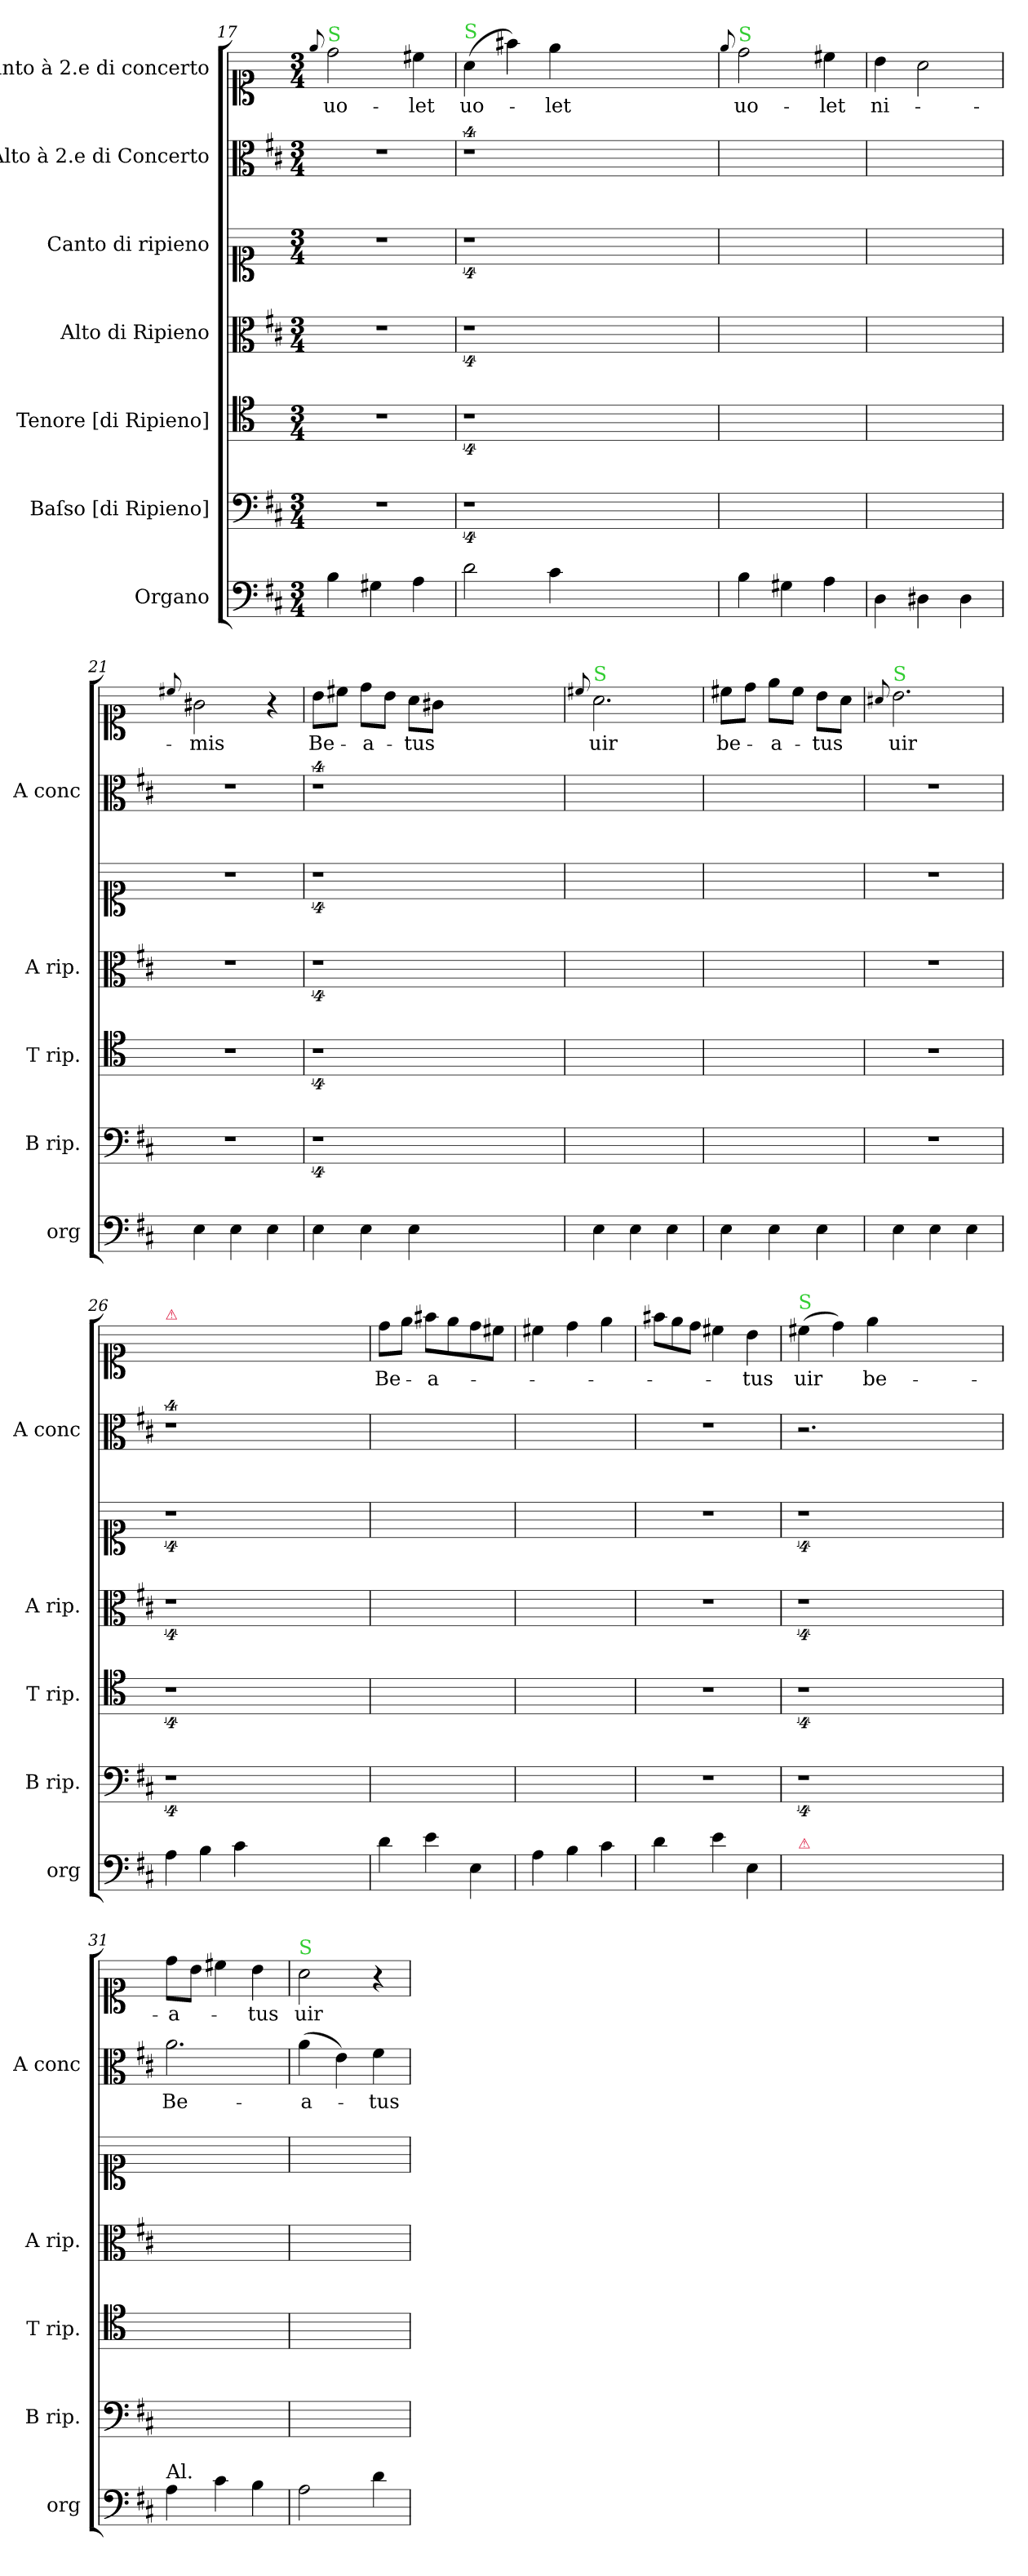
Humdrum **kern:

**kern	**kern	**kern	**kern	**kern	**kern	**text	**kern	**text
*part7	*part6	*part5	*part4	*part3	*part2	*part2	*part1	*part1
*staff7	*staff6	*staff5	*staff4	*staff3	*staff2	*staff2	*staff1	*staff1
*I"Organo	*I"Baſso [di Ripieno]	*I"Tenore [di Ripieno]	*I"Alto di Ripieno	*I"Canto di ripieno	*I"Alto à 2.e di Concerto	*	*I"Canto à 2.e di concerto	*
*I'org	*I'B rip.	*I'T rip.	*I'A rip.	*	*I'A conc	*	*	*
*clefF4	*clefF4	*clefC4	*clefC3	*clefC1	*clefC3	*	*clefC1	*
*k[f#c#]	*k[f#c#]	*	*k[f#c#]	*	*k[f#c#]	*	*	*
*M3/4	*M3/4	*M3/4	*M3/4	*M3/4	*M3/4	*	*M3/4	*
=17	=17	=17	=17	=17	=17	=17	=17	=17
.	.	.	.	.	.	.	8qqee/	.
!	!	!	!	!	!	!	!LO:TX:a:color=limegreen:t=S	!
4B\	2.r	2.r	2.r	2.r	2.r	.	2dd\	uo-
4G#X\	.	.	.	.	.	.	.	.
4A\	.	.	.	.	.	.	4cc#\	-let
=18	=18	=18	=18	=18	=18	=18	=18	=18
!	!	!	!	!	!	!	!LO:TX:a:color=limegreen:t=S	!
2d\	4%9r	4%9r	4%9r	4%9r	4%9r	.	(4a\	uo-
.	.	.	.	.	.	.	4ff#\)	.
4c#\	.	.	.	.	.	.	4ee\	-let
1.ryy	.	.	.	.	.	.	1.ryy	.
=19	=19	=19	=19	=19	=19	=19	=19	=19
.	.	.	.	.	.	.	8qqee/	.
!	!	!	!	!	!	!	!LO:TX:a:color=limegreen:t=S	!
4B\	2.ryy	2.ryy	2.ryy	2.ryy	2.ryy	.	2dd\	uo-
4G#X\	.	.	.	.	.	.	.	.
4A\	.	.	.	.	.	.	4cc#\	-let
=20	=20	=20	=20	=20	=20	=20	=20	=20
4D\	2.ryy	2.ryy	2.ryy	2.ryy	2.ryy	.	4b\	ni-
4D#X\	.	.	.	.	.	.	2a\	.
4D#\	.	.	.	.	.	.	.	.
=21	=21	=21	=21	=21	=21	=21	=21	=21
.	.	.	.	.	.	.	8qqcc#/	.
4E\	2.r	2.r	2.r	2.r	2.r	.	2g#X\	-mis
4E\	.	.	.	.	.	.	.	.
4E\	.	.	.	.	.	.	4r	.
=22	=22	=22	=22	=22	=22	=22	=22	=22
4E\	4%9r	4%9r	4%9r	4%9r	4%9r	.	8b\L	Be-
.	.	.	.	.	.	.	8cc#\J	.
4E\	.	.	.	.	.	.	8dd\L	-a-
.	.	.	.	.	.	.	8b\J	.
4E\	.	.	.	.	.	.	8a\L	-tus
.	.	.	.	.	.	.	8g#X\J	.
1.ryy	.	.	.	.	.	.	1.ryy	.
=23	=23	=23	=23	=23	=23	=23	=23	=23
.	.	.	.	.	.	.	8qqcc#/	.
!	!	!	!	!	!	!	!LO:TX:a:color=limegreen:t=S	!
4E\	2.ryy	2.ryy	2.ryy	2.ryy	2.ryy	.	2.a\	uir
4E\	.	.	.	.	.	.	.	.
4E\	.	.	.	.	.	.	.	.
=24	=24	=24	=24	=24	=24	=24	=24	=24
4E\	2.ryy	2.ryy	2.ryy	2.ryy	2.ryy	.	8cc#\L	be-
.	.	.	.	.	.	.	8dd\J	.
4E\	.	.	.	.	.	.	8ee\L	-a-
.	.	.	.	.	.	.	8cc#\J	.
4E\	.	.	.	.	.	.	8b\L	-tus
.	.	.	.	.	.	.	8a\J	.
=25	=25	=25	=25	=25	=25	=25	=25	=25
.	.	.	.	.	.	.	8qqa#X/	.
!	!	!	!	!	!	!	!LO:TX:a:color=limegreen:t=S	!
4E\	2.r	2.r	2.r	2.r	2.r	.	2.b\	uir
4E\	.	.	.	.	.	.	.	.
4E\	.	.	.	.	.	.	.	.
=26	=26	=26	=26	=26	=26	=26	=26	=26
!	!	!	!	!	!	!	!LO:TX:a:color=crimson:t=⚠	!
4A\	4%9r	4%9r	4%9r	4%9r	4%9r	.	2.ryy	.
4B\	.	.	.	.	.	.	.	.
4c#\	.	.	.	.	.	.	.	.
1.ryy	.	.	.	.	.	.	1.ryy	.
=27	=27	=27	=27	=27	=27	=27	=27	=27
4d\	2.ryy	2.ryy	2.ryy	2.ryy	2.ryy	.	8dd\L	Be-
.	.	.	.	.	.	.	8ee\J	.
4e\	.	.	.	.	.	.	8ff#\L	-a-
.	.	.	.	.	.	.	8ee\	.
4E\	.	.	.	.	.	.	8dd\	.
.	.	.	.	.	.	.	8cc#\J	.
=28	=28	=28	=28	=28	=28	=28	=28	=28
4A\	2.ryy	2.ryy	2.ryy	2.ryy	2.ryy	.	4cc#\	.
4B\	.	.	.	.	.	.	4dd\	.
4c#\	.	.	.	.	.	.	4ee\	.
=29	=29	=29	=29	=29	=29	=29	=29	=29
*	*	*	*	*	*	*	*Xtuplet	*
4d\	2.r	2.r	2.r	2.r	2.r	.	12ff#\L	.
.	.	.	.	.	.	.	12ee\	.
.	.	.	.	.	.	.	12dd\J	.
4e\	.	.	.	.	.	.	4cc#\	.
4E\	.	.	.	.	.	.	4b\	-tus
=30	=30	=30	=30	=30	=30	=30	=30	=30
!	!	!	!	!	!	!	!LO:TX:a:color=limegreen:t=S	!
!LO:TX:a:color=crimson:t=⚠	!	!	!	!	!	!	!	!
2.ryy	4%9r	4%9r	4%9r	4%9r	2.r	.	(4cc#\	uir
.	.	.	.	.	.	.	4dd\)	.
.	.	.	.	.	.	.	4ee\	be-
1.ryy	.	.	.	.	1.ryy	.	1.ryy	.
=31	=31	=31	=31	=31	=31	=31	=31	=31
!LO:TX:a:t=Al.	!	!	!	!	!	!	!	!
4A\	2.ryy	2.ryy	2.ryy	2.ryy	2.a\	Be-	8dd\L	-a-
.	.	.	.	.	.	.	8b\J	.
4c#\	.	.	.	.	.	.	4cc#\	.
4B\	.	.	.	.	.	.	4b\	-tus
=32	=32	=32	=32	=32	=32	=32	=32	=32
!	!	!	!	!	!	!	!LO:TX:a:color=limegreen:t=S	!
2A\	2.ryy	2.ryy	2.ryy	2.ryy	(4a\	-a-	2a\	uir
.	.	.	.	.	4e\)	.	.	.
4d\	.	.	.	.	4f#\	-tus	4r	.
=	=	=	=	=	=	=	=	=
*-	*-	*-	*-	*-	*-	*-	*-	*-
